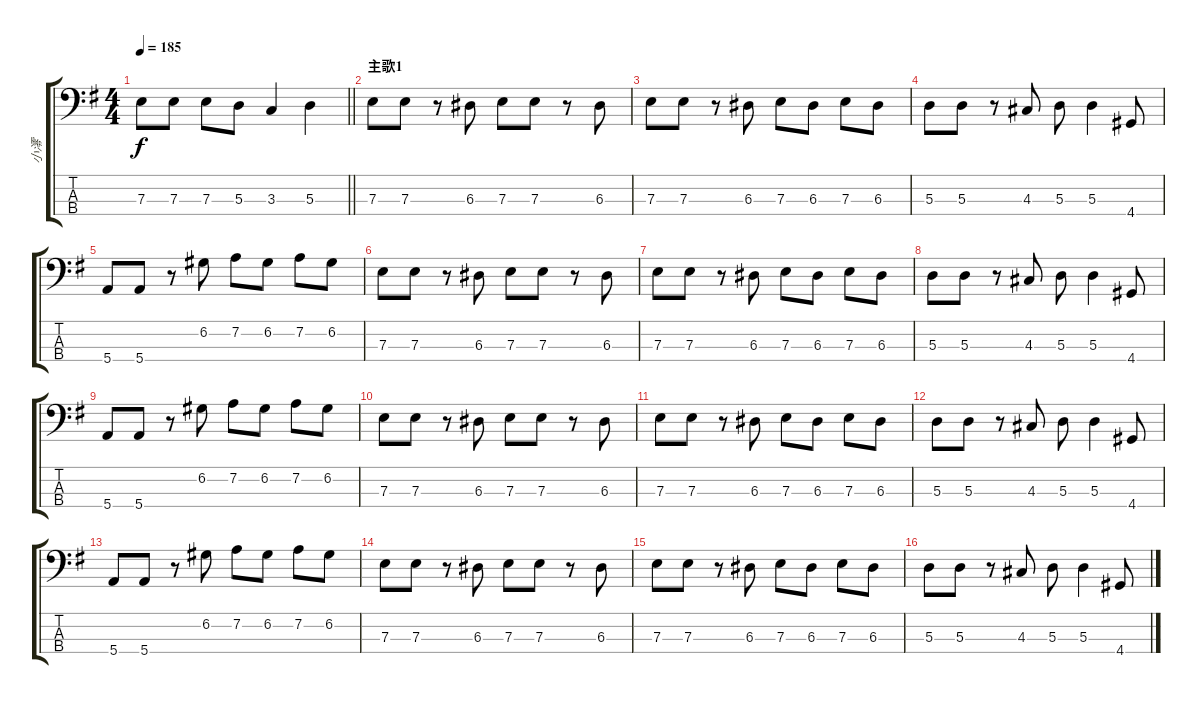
\track ("小澪" "小澪") {instrument electricbassfinger}
\staff {score tabs}
\tuning (G2 D2 A1 E1) {hide}
\ts (4 4)
\tempo 185
\clef f4
\barLineRight lightlight
\ks g
7.3{t}.8{dy f} 7.3.8 7.3.8 5.3.8 3.3.4 5.3.4 |
\section ("" "主歌1")
7.3.8 7.3.8 r.8 6.3.8 7.3.8 7.3.8 r.8 6.3.8 |
7.3.8 7.3.8 r.8 6.3.8 7.3.8 6.3.8 7.3.8 6.3.8 |
5.3.8 5.3.8 r.8 4.3.8 5.3.8 5.3.4 4.4.8 |
5.4.8 5.4.8 r.8 6.2.8 7.2.8 6.2.8 7.2.8 6.2.8 |
7.3.8 7.3.8 r.8 6.3.8 7.3.8 7.3.8 r.8 6.3.8 |
7.3.8 7.3.8 r.8 6.3.8 7.3.8 6.3.8 7.3.8 6.3.8 |
5.3.8 5.3.8 r.8 4.3.8 5.3.8 5.3.4 4.4.8 |
5.4.8 5.4.8 r.8 6.2.8 7.2.8 6.2.8 7.2.8 6.2.8 |
7.3.8 7.3.8 r.8 6.3.8 7.3.8 7.3.8 r.8 6.3.8 |
7.3.8 7.3.8 r.8 6.3.8 7.3.8 6.3.8 7.3.8 6.3.8 |
5.3.8 5.3.8 r.8 4.3.8 5.3.8 5.3.4 4.4.8 |
5.4.8 5.4.8 r.8 6.2.8 7.2.8 6.2.8 7.2.8 6.2.8 |
7.3.8 7.3.8 r.8 6.3.8 7.3.8 7.3.8 r.8 6.3.8 |
7.3.8 7.3.8 r.8 6.3.8 7.3.8 6.3.8 7.3.8 6.3.8 |
5.3.8 5.3.8 r.8 4.3.8 5.3.8 5.3.4 4.4.8
